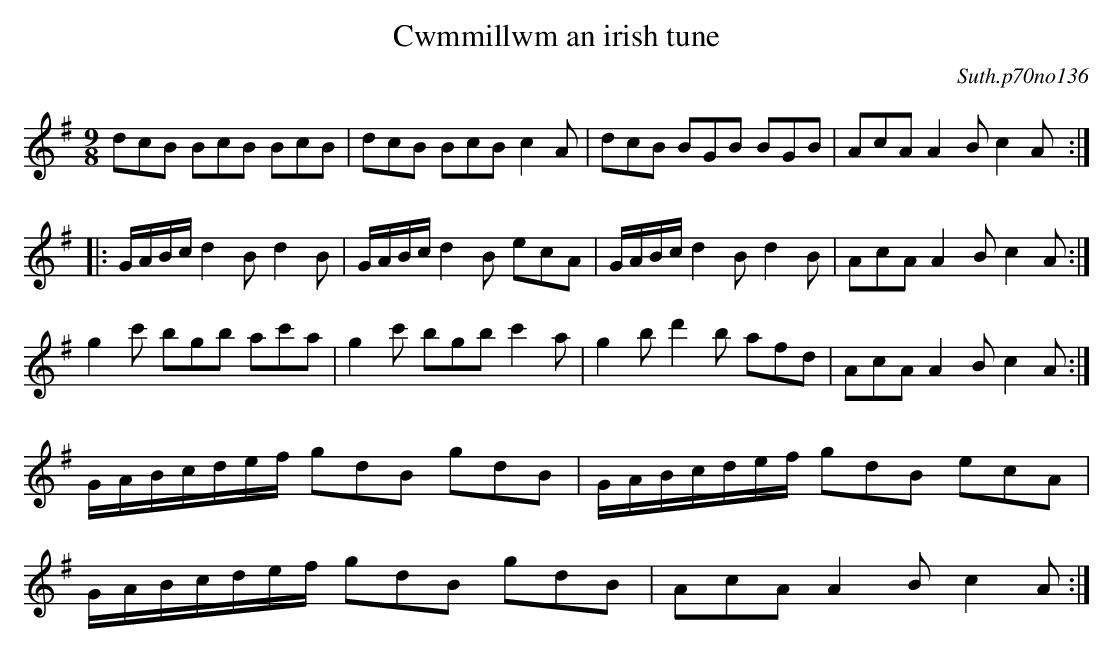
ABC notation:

X:1
T:Cwmmillwm an irish tune
C:Suth.p70no136
M:9/8
L:1/8
K:G
dcB BcB BcB|dcB BcB c2A|dcB BGB BGB|AcA A2B c2A::\
G/A/B/c/d2B d2B|G/A/B/c/d2B ecA|G/A/B/c/d2B d2B|AcAA2B c2A:|\
g2c' bgb ac'a|g2c' bgb c'2a|g2b d'2b afd|AcAA2B c2A:|\
G/A/B/c/d/e/f/ gdB gdB|G/A/B/c/d/e/f/ gdB ecA|G/A/B/c/d/e/f/ gdB gdB|AcAA2B c2A:|
